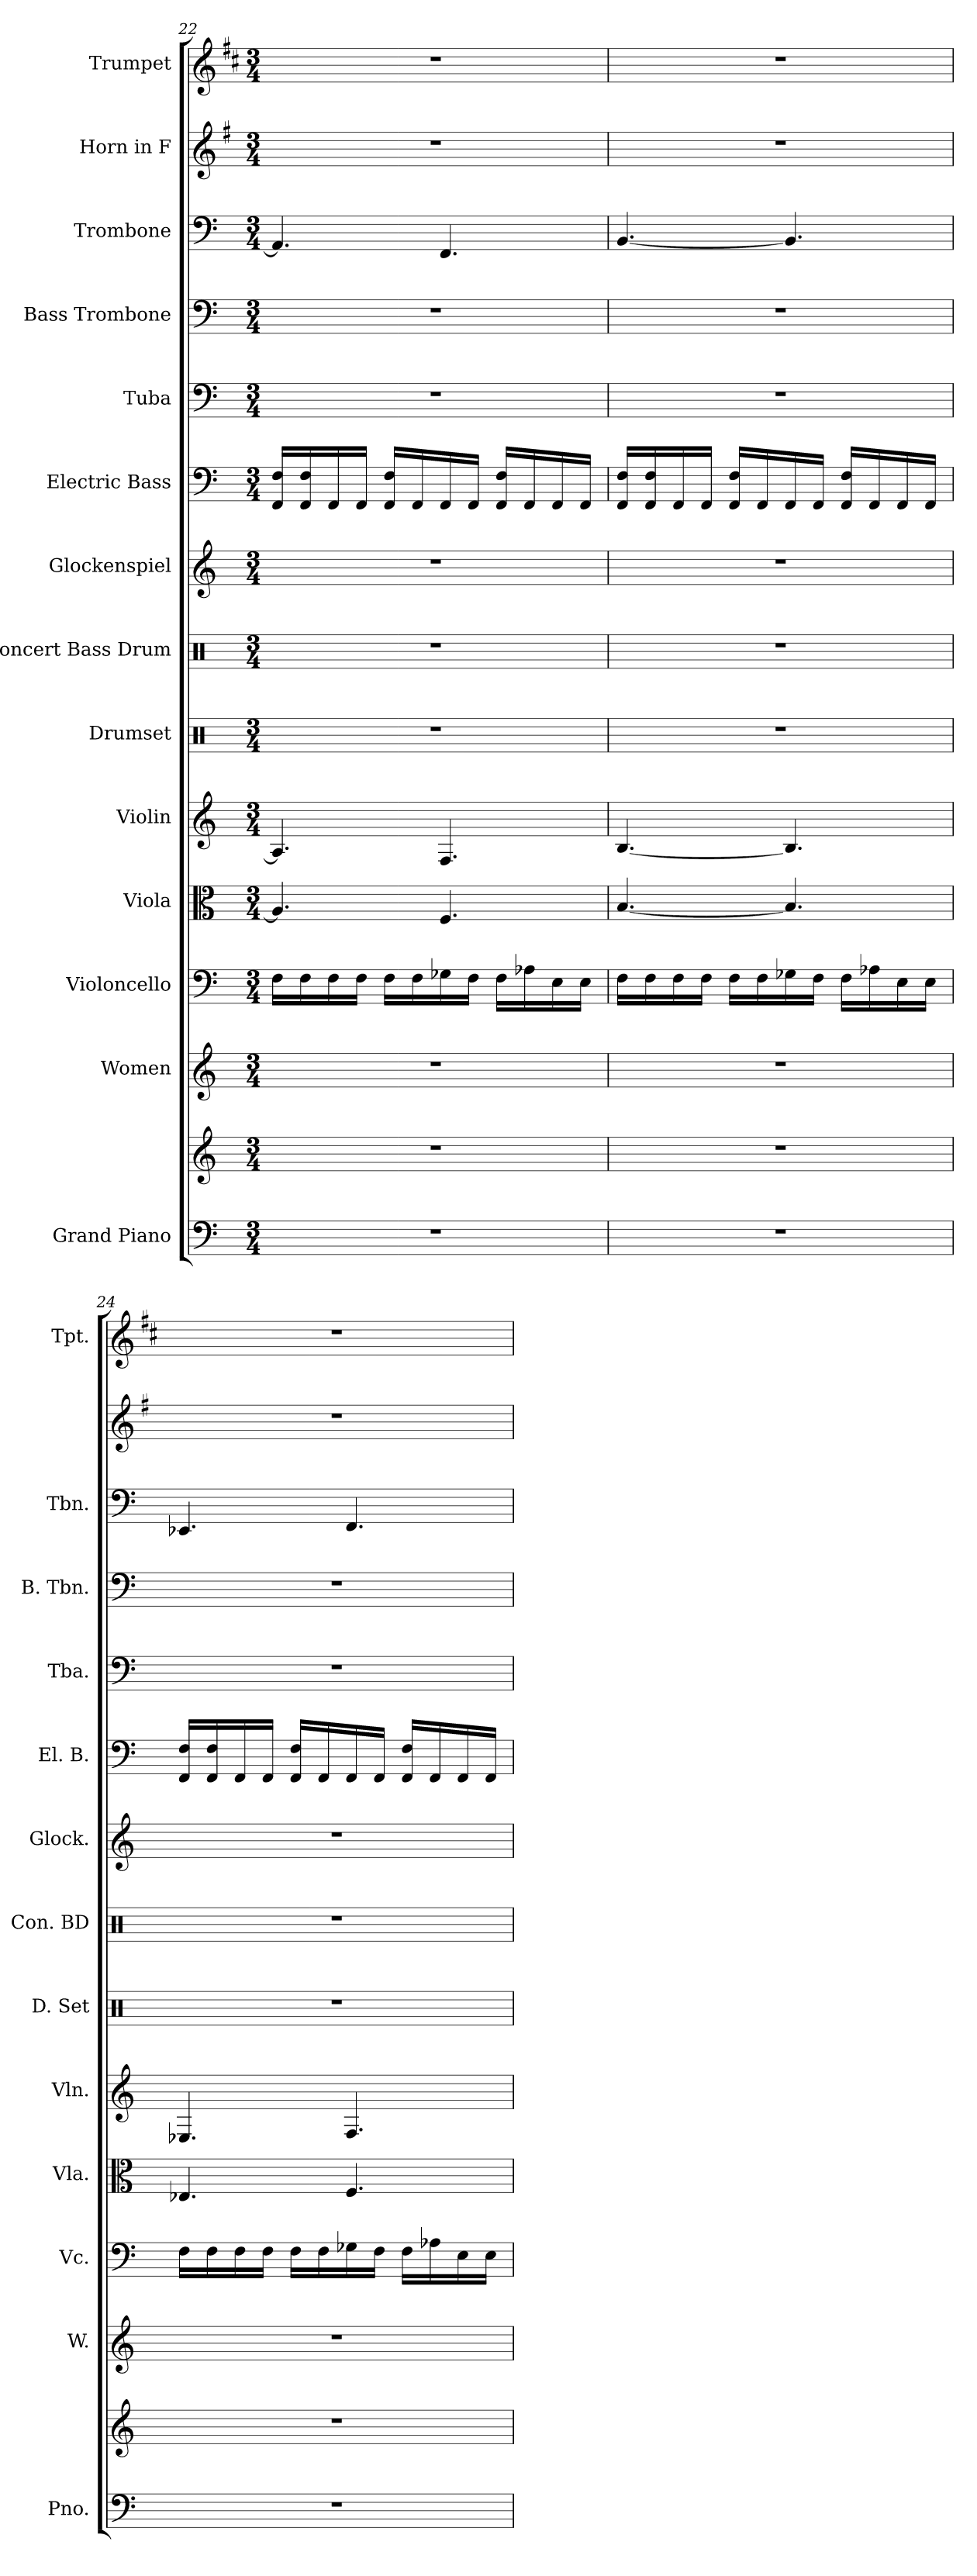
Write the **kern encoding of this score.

**kern	**kern	**kern	**kern	**kern	**kern	**kern	**kern	**kern	**kern	**kern	**kern	**kern	**kern	**kern
*part14	*part14	*part13	*part12	*part11	*part10	*part9	*part8	*part7	*part6	*part5	*part4	*part3	*part2	*part1
*staff15	*staff14	*staff13	*staff12	*staff11	*staff10	*staff9	*staff8	*staff7	*staff6	*staff5	*staff4	*staff3	*staff2	*staff1
*I"Grand Piano	*	*I"Women	*I"Violoncello	*I"Viola	*I"Violin	*I"Drumset	*I"Concert Bass Drum	*I"Glockenspiel	*I"Electric Bass	*I"Tuba	*I"Bass Trombone	*I"Trombone	*I"Horn in F	*I"Trumpet
*I'Pno.	*	*I'W.	*I'Vc.	*I'Vla.	*I'Vln.	*I'D. Set	*I'Con. BD	*I'Glock.	*I'El. B.	*I'Tba.	*I'B. Tbn.	*I'Tbn.	*	*I'Tpt.
*clefF4	*clefG2	*clefG2	*clefF4	*clefC3	*clefG2	*clefX	*clefX	*clefG2	*clefF4	*clefF4	*clefF4	*clefF4	*clefG2	*clefG2
*	*	*	*	*	*	*	*	*ITrd-14c-24	*ITrd7c12	*	*	*	*ITrd4c7	*ITrd1c2
*k[]	*k[]	*k[]	*k[]	*k[]	*k[]	*k[]	*k[]	*k[]	*k[]	*k[]	*k[]	*k[]	*k[]	*k[]
*M3/4	*M3/4	*M3/4	*M3/4	*M3/4	*M3/4	*M3/4	*M3/4	*M3/4	*M3/4	*M3/4	*M3/4	*M3/4	*M3/4	*M3/4
=22	=22	=22	=22	=22	=22	=22	=22	=22	=22	=22	=22	=22	=22	=22
2.r	2.r	2.r	16F\LL	4.A-/]	4.A-/]	2.r	2.r	2.r	16FFF/ 16FF/LL	2.r	2.r	4.AA-/]	2.r	2.r
.	.	.	16F\	.	.	.	.	.	16FFF/ 16FF/	.	.	.	.	.
.	.	.	16F\	.	.	.	.	.	16FFF/	.	.	.	.	.
.	.	.	16F\JJ	.	.	.	.	.	16FFF/JJ	.	.	.	.	.
.	.	.	16F\LL	.	.	.	.	.	16FFF/ 16FF/LL	.	.	.	.	.
.	.	.	16F\	.	.	.	.	.	16FFF/	.	.	.	.	.
.	.	.	16G-X\	4.F/	4.F/	.	.	.	16FFF/	.	.	4.FF/	.	.
.	.	.	16F\JJ	.	.	.	.	.	16FFF/JJ	.	.	.	.	.
.	.	.	16F\LL	.	.	.	.	.	16FFF/ 16FF/LL	.	.	.	.	.
.	.	.	16A-X\	.	.	.	.	.	16FFF/	.	.	.	.	.
.	.	.	16E\	.	.	.	.	.	16FFF/	.	.	.	.	.
.	.	.	16E\JJ	.	.	.	.	.	16FFF/JJ	.	.	.	.	.
=23	=23	=23	=23	=23	=23	=23	=23	=23	=23	=23	=23	=23	=23	=23
2.r	2.r	2.r	16F\LL	[4.B/	[4.B/	2.r	2.r	2.r	16FFF/ 16FF/LL	2.r	2.r	[4.BB/	2.r	2.r
.	.	.	16F\	.	.	.	.	.	16FFF/ 16FF/	.	.	.	.	.
.	.	.	16F\	.	.	.	.	.	16FFF/	.	.	.	.	.
.	.	.	16F\JJ	.	.	.	.	.	16FFF/JJ	.	.	.	.	.
.	.	.	16F\LL	.	.	.	.	.	16FFF/ 16FF/LL	.	.	.	.	.
.	.	.	16F\	.	.	.	.	.	16FFF/	.	.	.	.	.
.	.	.	16G-X\	4.B/]	4.B/]	.	.	.	16FFF/	.	.	4.BB/]	.	.
.	.	.	16F\JJ	.	.	.	.	.	16FFF/JJ	.	.	.	.	.
.	.	.	16F\LL	.	.	.	.	.	16FFF/ 16FF/LL	.	.	.	.	.
.	.	.	16A-X\	.	.	.	.	.	16FFF/	.	.	.	.	.
.	.	.	16E\	.	.	.	.	.	16FFF/	.	.	.	.	.
.	.	.	16E\JJ	.	.	.	.	.	16FFF/JJ	.	.	.	.	.
=24	=24	=24	=24	=24	=24	=24	=24	=24	=24	=24	=24	=24	=24	=24
2.r	2.r	2.r	16F\LL	4.E-X/	4.E-X/	2.r	2.r	2.r	16FFF/ 16FF/LL	2.r	2.r	4.EE-X/	2.r	2.r
.	.	.	16F\	.	.	.	.	.	16FFF/ 16FF/	.	.	.	.	.
.	.	.	16F\	.	.	.	.	.	16FFF/	.	.	.	.	.
.	.	.	16F\JJ	.	.	.	.	.	16FFF/JJ	.	.	.	.	.
.	.	.	16F\LL	.	.	.	.	.	16FFF/ 16FF/LL	.	.	.	.	.
.	.	.	16F\	.	.	.	.	.	16FFF/	.	.	.	.	.
.	.	.	16G-X\	4.F/	4.F/	.	.	.	16FFF/	.	.	4.FF/	.	.
.	.	.	16F\JJ	.	.	.	.	.	16FFF/JJ	.	.	.	.	.
.	.	.	16F\LL	.	.	.	.	.	16FFF/ 16FF/LL	.	.	.	.	.
.	.	.	16A-X\	.	.	.	.	.	16FFF/	.	.	.	.	.
.	.	.	16E\	.	.	.	.	.	16FFF/	.	.	.	.	.
.	.	.	16E\JJ	.	.	.	.	.	16FFF/JJ	.	.	.	.	.
=	=	=	=	=	=	=	=	=	=	=	=	=	=	=
*-	*-	*-	*-	*-	*-	*-	*-	*-	*-	*-	*-	*-	*-	*-
